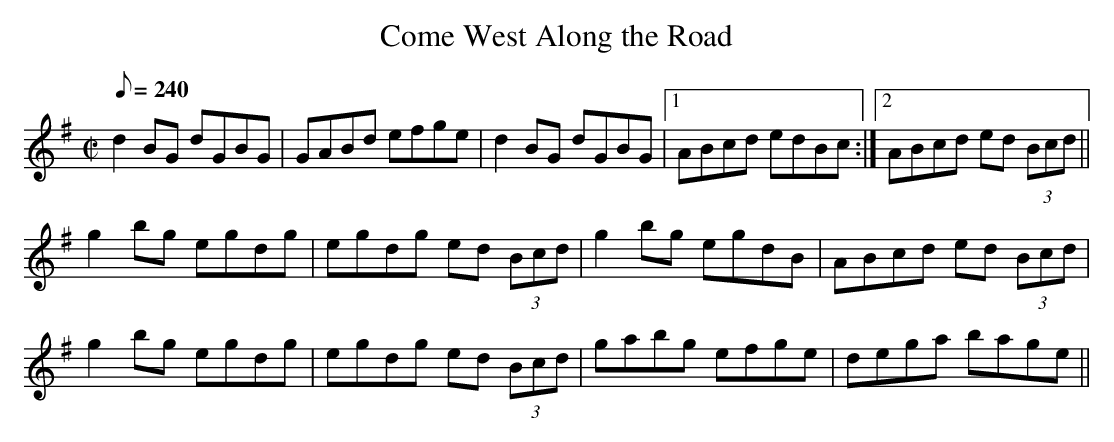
X:1
T:Come West Along the Road
M:C|
L:1/8
Q:240
K:G
d2 BG dGBG | GABd efge | d2 BG dGBG |1 ABcd edBc :|2 ABcd ed (3Bcd ||
g2 bg egdg | egdg ed (3Bcd | g2 bg egdB | ABcd ed (3Bcd |
g2 bg egdg | egdg ed (3Bcd | gabg efge | dega bage ||
